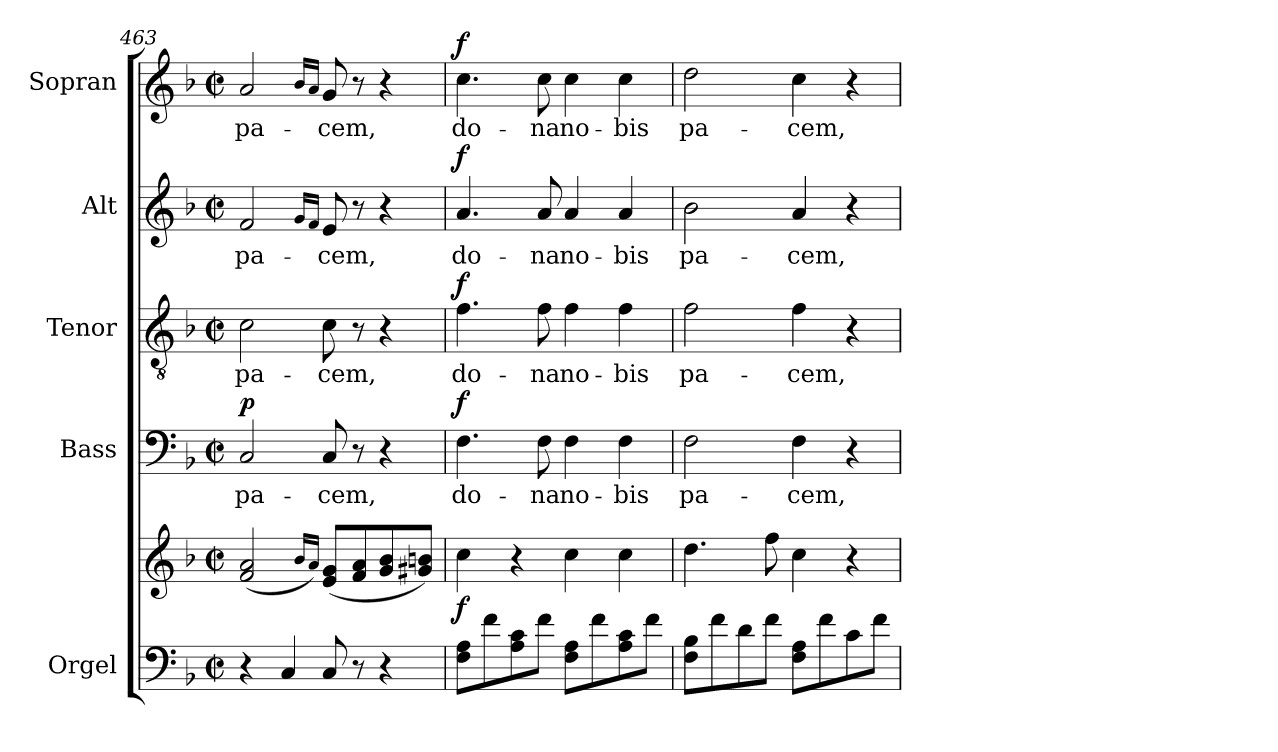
**kern	**kern	**dynam	**kern	**text	**dynam	**kern	**text	**dynam	**kern	**text	**dynam	**kern	**text	**dynam
*part5	*part5	*part5	*part4	*part4	*part4	*part3	*part3	*part3	*part2	*part2	*part2	*part1	*part1	*part1
*staff6	*staff5	*staff5/6	*staff4	*staff4	*staff4	*staff3	*staff3	*staff3	*staff2	*staff2	*staff2	*staff1	*staff1	*staff1
*I"Orgel	*	*	*I"Bass	*	*	*I"Tenor	*	*	*I"Alt	*	*	*I"Sopran	*	*
*I'Org.	*	*	*I'B.	*	*	*I'T.	*	*	*I'A.	*	*	*I'S.	*	*
*clefF4	*clefG2	*	*clefF4	*	*	*clefGv2	*	*	*clefG2	*	*	*clefG2	*	*
*k[b-]	*k[b-]	*	*k[b-]	*	*	*k[b-]	*	*	*k[b-]	*	*	*k[b-]	*	*
*F:	*F:	*	*F:	*	*	*F:	*	*	*F:	*	*	*F:	*	*
*M2/2	*M2/2	*	*M2/2	*	*	*M2/2	*	*	*M2/2	*	*	*M2/2	*	*
*met(c|)	*met(c|)	*	*met(c|)	*	*	*met(c|)	*	*	*met(c|)	*	*	*met(c|)	*	*
=463	=463	=463	=463	=463	=463	=463	=463	=463	=463	=463	=463	=463	=463	=463
!	!	!	!	!LO:LY:b	!LO:DY:a	!	!LO:LY:b	!	!	!LO:LY:b	!	!	!LO:LY:b	!
4r	(<2f/ 2a/	.	2C/	pa-	p	2c\	pa-	.	2f/	pa-	.	2a/	pa-	.
4C/	.	.	.	.	.	.	.	.	.	.	.	.	.	.
.	16qb-/LL	.	.	.	.	.	.	.	16qg/LL	.	.	16qb-/LL	.	.
.	16qa/JJ)	.	.	.	.	.	.	.	16qf/JJ	.	.	16qa/JJ	.	.
!	!	!	!	!LO:LY:b	!	!	!LO:LY:b	!	!	!LO:LY:b	!	!	!LO:LY:b	!
8C/	(<8e/ 8g/L	.	8C/	-cem,	.	8c\	-cem,	.	8e/	-cem,	.	8g/	-cem,	.
8r	8f/ 8a/	.	8r	.	.	8r	.	.	8r	.	.	8r	.	.
4r	8g/ 8b-/	.	4r	.	.	4r	.	.	4r	.	.	4r	.	.
.	8g#X/ 8bn/J)	.	.	.	.	.	.	.	.	.	.	.	.	.
=464	=464	=464	=464	=464	=464	=464	=464	=464	=464	=464	=464	=464	=464	=464
!	!	!LO:DY:b	!	!LO:LY:b	!LO:DY:a	!	!LO:LY:b	!LO:DY:a	!	!LO:LY:b	!LO:DY:a	!	!LO:LY:b	!LO:DY:a
8F\ 8A\L	4cc\	f	4.F\	do-	f	4.f\	do-	f	4.a/	do-	f	4.cc\	do-	f
8f\	.	.	.	.	.	.	.	.	.	.	.	.	.	.
8A\ 8c\	4r	.	.	.	.	.	.	.	.	.	.	.	.	.
!	!	!	!	!LO:LY:b	!	!	!LO:LY:b	!	!	!LO:LY:b	!	!	!LO:LY:b	!
8f\J	.	.	8F\	-na	.	8f\	-na	.	8a/	-na	.	8cc\	-na	.
!	!	!	!	!LO:LY:b	!	!	!LO:LY:b	!	!	!LO:LY:b	!	!	!LO:LY:b	!
8F\ 8A\L	4cc\	.	4F\	no-	.	4f\	no-	.	4a/	no-	.	4cc\	no-	.
8f\	.	.	.	.	.	.	.	.	.	.	.	.	.	.
!	!	!	!	!LO:LY:b	!	!	!LO:LY:b	!	!	!LO:LY:b	!	!	!LO:LY:b	!
8A\ 8c\	4cc\	.	4F\	-bis	.	4f\	-bis	.	4a/	-bis	.	4cc\	-bis	.
8f\J	.	.	.	.	.	.	.	.	.	.	.	.	.	.
!!LO:PB:g=z
=465	=465	=465	=465	=465	=465	=465	=465	=465	=465	=465	=465	=465	=465	=465
!	!	!	!	!LO:LY:b	!	!	!LO:LY:b	!	!	!LO:LY:b	!	!	!LO:LY:b	!
8F\ 8B-\L	4.dd\	.	2F\	pa-	.	2f\	pa-	.	2b-\	pa-	.	2dd\	pa-	.
8f\	.	.	.	.	.	.	.	.	.	.	.	.	.	.
8d\	.	.	.	.	.	.	.	.	.	.	.	.	.	.
8f\J	8ff\	.	.	.	.	.	.	.	.	.	.	.	.	.
!	!	!	!	!LO:LY:b	!	!	!LO:LY:b	!	!	!LO:LY:b	!	!	!LO:LY:b	!
8F\ 8A\L	4cc\	.	4F\	-cem,	.	4f\	-cem,	.	4a/	-cem,	.	4cc\	-cem,	.
8f\	.	.	.	.	.	.	.	.	.	.	.	.	.	.
8c\	4r	.	4r	.	.	4r	.	.	4r	.	.	4r	.	.
8f\J	.	.	.	.	.	.	.	.	.	.	.	.	.	.
=	=	=	=	=	=	=	=	=	=	=	=	=	=	=
*-	*-	*-	*-	*-	*-	*-	*-	*-	*-	*-	*-	*-	*-	*-
